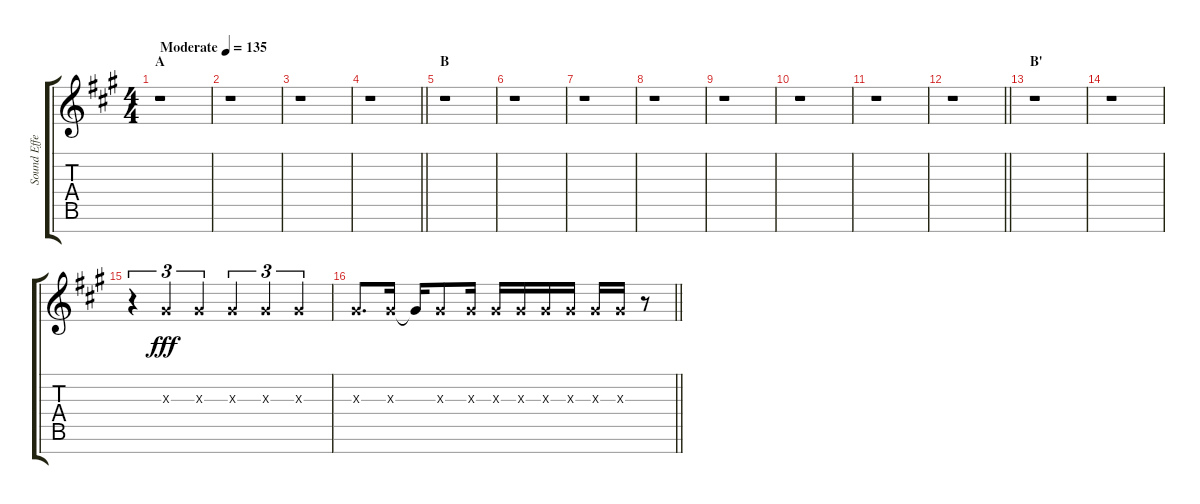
\track ("Sound Effect" "Sound Effe") {instrument lead2sawtooth}
\staff {score tabs}
\tuning (E5 B4 G4 D4 A3 E3 B2) {hide}
\ts (4 4)
\section ("" "A")
\tempo (135 "Moderate")
\clef g2
\ks a
r.1{dy fff instrument lead2sawtooth} |
r.1 |
r.1 |
\barLineRight lightlight
r.1 |
\section ("" "B")
r.1 |
r.1 |
r.1 |
r.1 |
r.1 |
r.1 |
r.1 |
\barLineRight lightlight
r.1 |
\section ("" "B'")
r.1 |
r.1 |
r.4{tu (3 2)} 1.3{x}.4{tu (3 2)} 1.3{x}.4{tu (3 2)} 1.3{x}.4{tu (3 2)} 1.3{x}.4{tu (3 2)} 1.3{x}.4{tu (3 2)} |
\barLineRight lightlight
1.3{x}.8{d} 1.3{x}.16 1.3{t}.16 1.3{x}.8 1.3{x}.16 1.3{x}.16 1.3{x}.16 1.3{x}.16 1.3{x}.16 1.3{x}.16 1.3{x}.16 r.8
